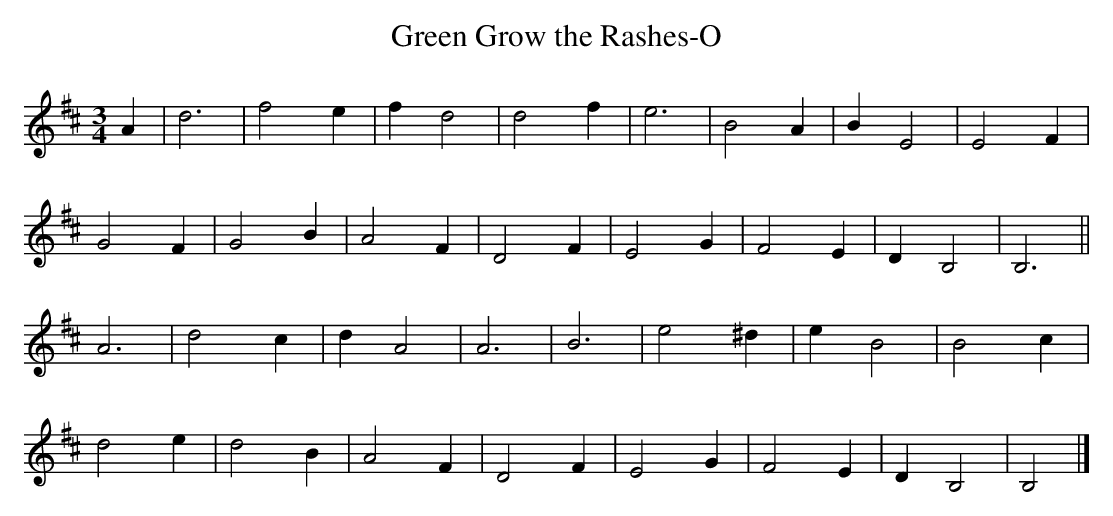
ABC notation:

X:1
T:Green Grow the Rashes-O
M:3/4
L:1/4
K:D
A | d3  | f2e | fd2 | d2f | e3  | B2A  | BE2  | E2F  |
    G2F | G2B | A2F | D2F | E2G | F2E  | DB,2 | B,3 ||
    A3  | d2c | dA2 | A3  | B3  | e2^d | eB2  | B2c  |
    d2e | d2B | A2F | D2F | E2G | F2E  | DB,2 | B,2 |]
